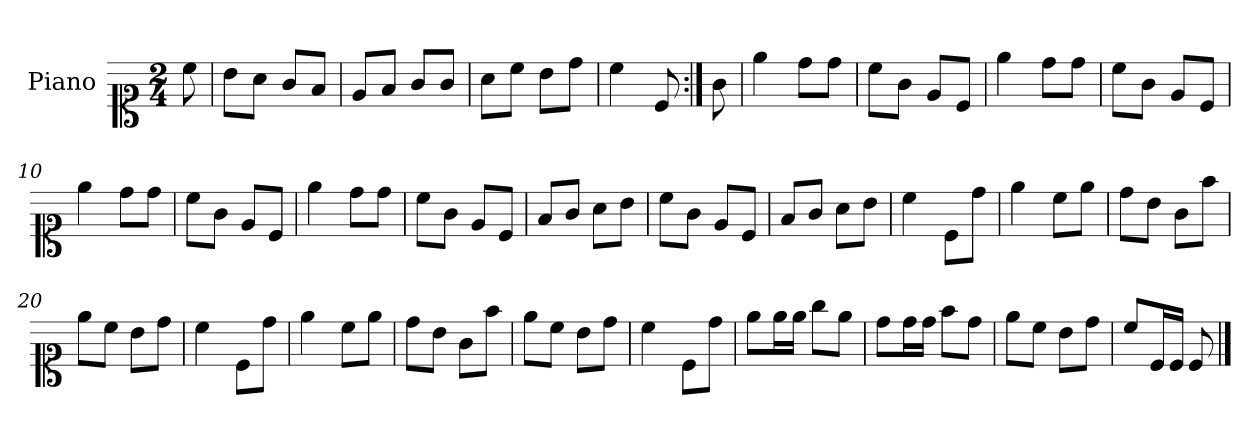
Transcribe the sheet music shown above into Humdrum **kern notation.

**kern
*part1
*staff1
*I"Piano
*I'Pno.
*clefC1
*k[]
*M2/4
=
8cc\
=1
8b\L
8a\J
8g/L
8f/J
=2
8e/L
8f/J
8g/L
8g/J
=3
8a\L
8cc\J
8b\L
8dd\J
=4
4cc\
8c/
=5:|!
8g\
=6
4ee\
8dd\L
8dd\J
=7
8cc\L
8g\J
8e/L
8c/J
=8
4ee\
8dd\L
8dd\J
=9
8cc\L
8g\J
8e/L
8c/J
=10
4ee\
8dd\L
8dd\J
=11
8cc\L
8g\J
8e/L
8c/J
=12
4ee\
8dd\L
8dd\J
=13
8cc\L
8g\J
8e/L
8c/J
=14
8f/L
8g/J
8a\L
8b\J
=15
8cc\L
8g\J
8e/L
8c/J
=16
8f/L
8g/J
8a\L
8b\J
=17
4cc\
8c\L
8dd\J
=18
4ee\
8cc\L
8ee\J
=19
8dd\L
8b\J
8g\L
8ff\J
=20
8ee\L
8cc\J
8b\L
8dd\J
=21
4cc\
8c\L
8dd\J
=22
4ee\
8cc\L
8ee\J
=23
8dd\L
8b\J
8g\L
8ff\J
=24
8ee\L
8cc\J
8b\L
8dd\J
=25
4cc\
8c\L
8dd\J
=26
8ee\L
16ee\L
16ee\JJ
8gg\L
8ee\J
=27
8dd\L
16dd\L
16dd\JJ
8ff\L
8dd\J
=28
8ee\L
8cc\J
8b\L
8dd\J
=29
8cc/L
16c/L
16c/JJ
8c/
==
*-
